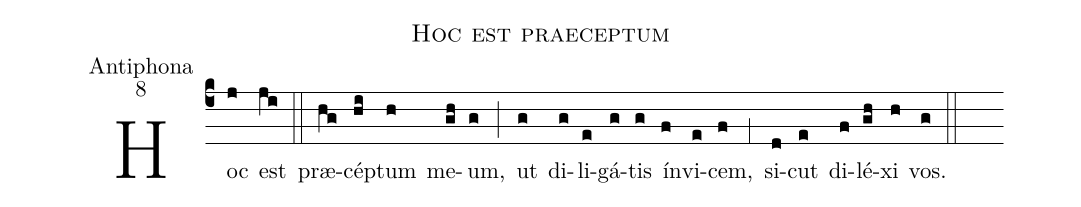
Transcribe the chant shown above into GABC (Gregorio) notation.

name:Hoc est praeceptum;
office-part:Antiphona;
mode:8;
%%
(c4) Hoc(j) est(ji) (::) præ(hg)cép(hi)tum(h) me(gh)um,(g) (;) ut(g) di(g)li(e)gá(g)tis(g) ín(f)vi(e)cem,(f) (;1) si(d)cut(e) di(f)lé(gh)xi(h) vos.(g) (::)
